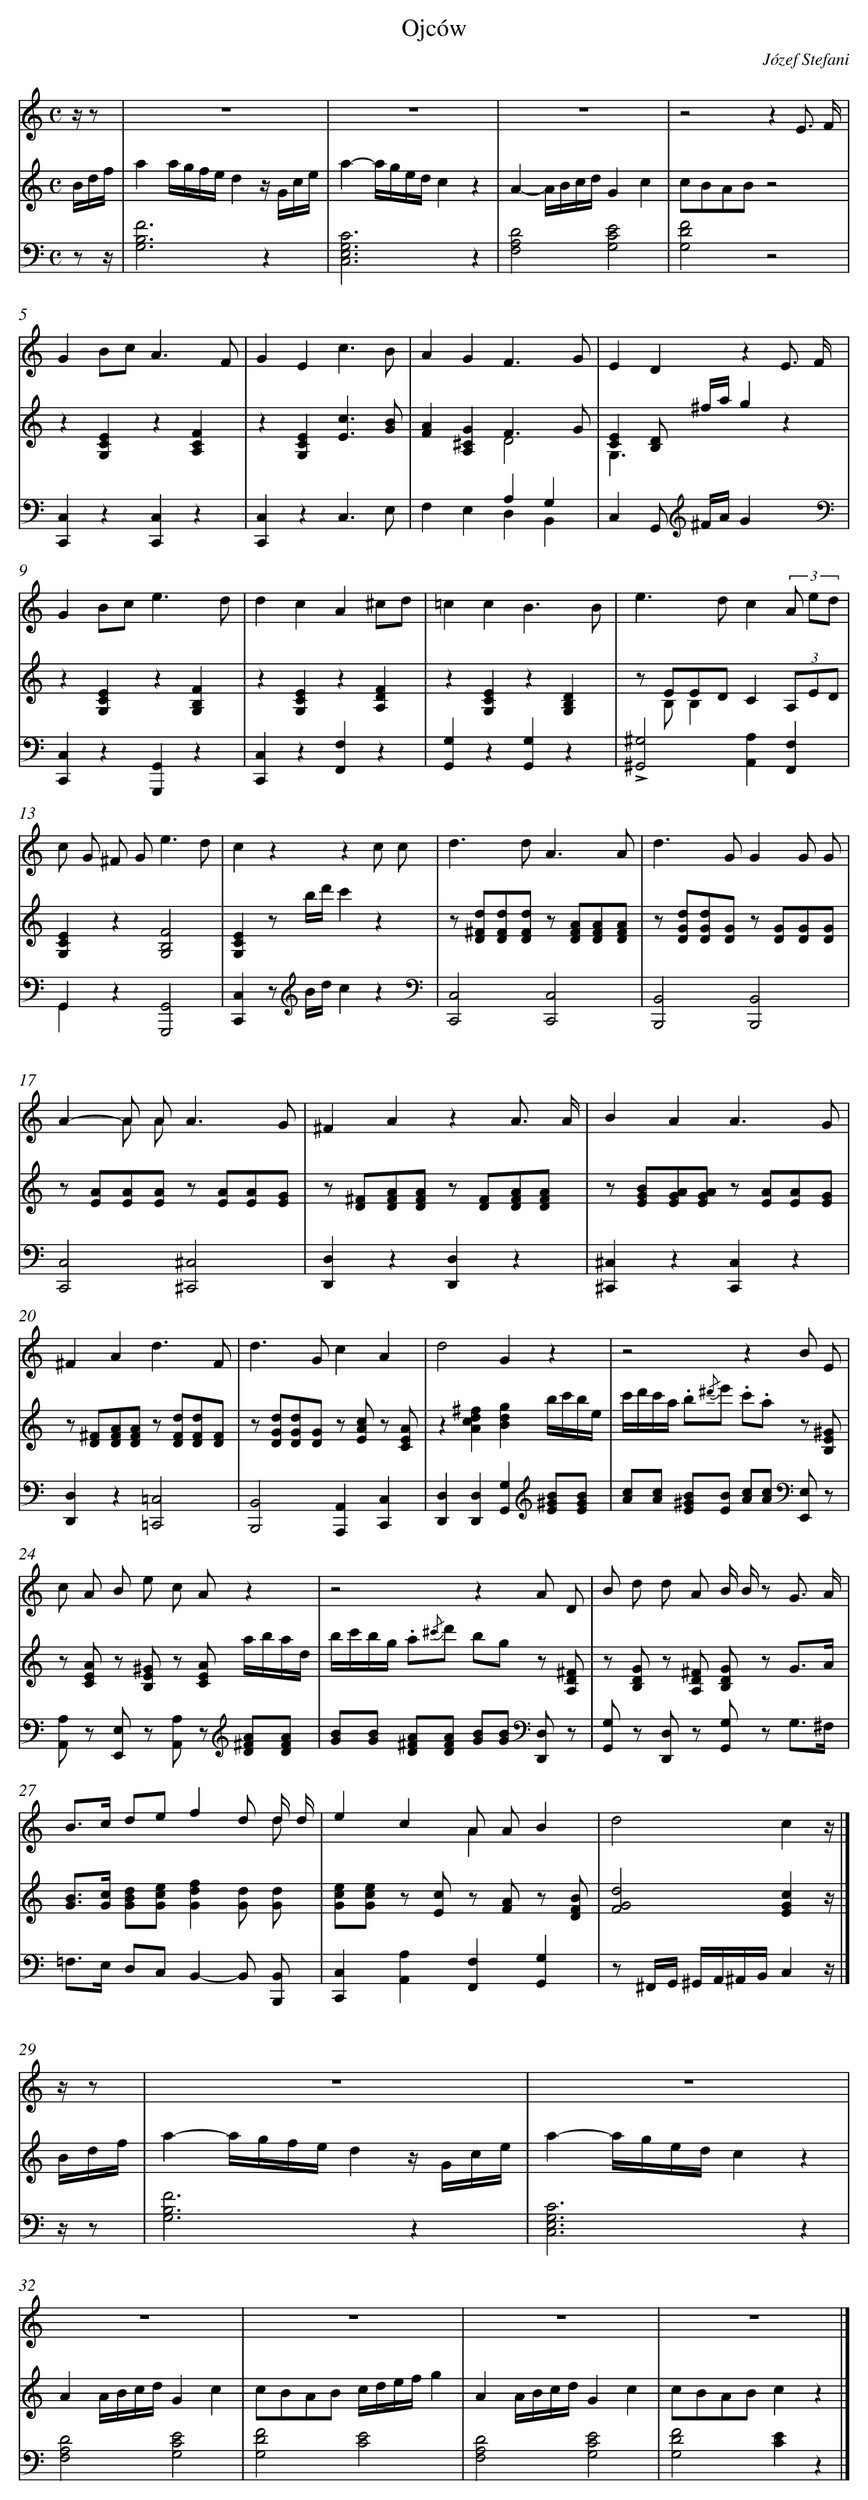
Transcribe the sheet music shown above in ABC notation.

X:1
T: Ojców
C: Józef Stefani
L: 1/8
M: C
V: 1 clef=treble
V: 2 clef=treble
V: 3 clef=bass
K: C
[V:1] z/ z [I:setbarnb 1]|
[V:2] B/d/f/ |
[V:3] z z/ |
[V:1] z8 |
[V:2] a2a/g/f/e/d2z/ G/c/e/ |
[V:3] [G,6B,6F6]z2 |
[V:1] z8 |
[V:2] a2-a/g/e/d/c2z2 |
[V:3] [C,6E,6G,6C6]z2 |
[V:1] z8 |
[V:2] A2-A/B/c/d/G2c2 |
[V:3] [F,4A,4D4][G,4C4E4] |
[V:1] z4z2E3/ F/ |
[V:2] cBABz4 |
[V:3] [G,4D4F4]z4 |
[V:1] G2Bc2<A2F |
[V:2] z2[G,2C2E2]z2[A,2C2F2] |
[V:3] [C,,2C,2]z2[C,,2C,2]z2 |
[V:1] G2E2c3B |
[V:2] z2[G,2C2E2][E3c3][GB] |
[V:3] [C,,2C,2]z2C,3E, |
[V:1] A2G2F3G |
[V:2] [F2A2][A,2^C2G2]F3G & x4D4 |
[V:3] x4A,2G,2 & F,2E,2D,2B,,2 |
[V:1] E2D2z2E3/ F/ |
[V:2] [C2E2][B,D] ^f/a/g2z2 & G,2>x2x4 |
[V:3] C,2G,,[K:clef=treble] ^F/A/G2x2[K:clef=bass] |
[V:1] G2Bc2<e2d |
[V:2] z2[G,2C2E2]z2[G,2B,2F2] |
[V:3] [C,,2C,2]z2[G,,,2G,,2]z2 |
[V:1] d2c2A2^cd |
[V:2] z2[G,2C2E2]z2[A,2D2F2] |
[V:3] [C,,2C,2]z2[F,,2F,2]z2 |
[V:1] =c2c2B3B |
[V:2] z2[G,2C2E2]z2[G,2B,2D2] |
[V:3] [G,,2G,2]z2[G,,2G,2]z2 |
[V:1] e2>d2c2(3A ed |
[V:2] z EEDC2(3A,ED & x B,B,2x2x2 |
[V:3] !accent![^G,,4^G,4][A,,2A,2][F,,2F,2] |
[V:1] c G ^F G2<e2d |
[V:2] [G,2C2E2]z2[G,4B,4F4] |
[V:3] G,,2z2[G,,,4G,,4] & G,,2x2x4 |
[V:1] c2z2z2c c |
[V:2] [G,2C2E2]z b/d'/c'2z2 |
[V:3] [C,,2C,2]z[K:clef=treble] B/d/c2z2[K:clef=bass] |
[V:1] d2>d2A3A |
[V:2] z [D^Fd][DFd][DFd] z [DFA][DFA][DFA] |
[V:3] [C,,4C,4][C,,4C,4] |
[V:1] d2>G2G2G G |
[V:2] z [DGd][DGd][DG] z [DG][DG][DG] |
[V:3] [B,,,4B,,4][B,,,4B,,4] |
[V:1] A2-A A2<A2G & x2A A2<x2x |
[V:2] z [EA][EA][EA] z [EA][EA][EG] |
[V:3] [C,,4C,4][^C,,4^C,4] |
[V:1] ^F2A2z2A3/ A/ |
[V:2] z [D^F][DFA][DFA] z [DF][DFA][DFA] |
[V:3] [D,,2D,2]z2[D,,2D,2]z2 |
[V:1] B2A2A3G |
[V:2] z [EGB][EGA][EGA] z [EA][EA][EG] |
[V:3] [^C,,2^C,2]z2[C,,2C,2]z2 |
[V:1] ^F2A2d3F |
[V:2] z [D^F][DFA][DFA] z [DFd][DFd][DF] |
[V:3] [D,,2D,2]z2[=C,,4=C,4] |
[V:1] d2>G2c2A2 |
[V:2] z [DGd][DGd][DG] z [EAc] z [CEA] |
[V:3] [B,,,4B,,4][A,,,2A,,2][C,,2C,2] |
[V:1] d4G2z2 |
[V:2] z2[A2c2d2^f2][B2d2g2]b/c'/b/e/ |
[V:3] [D,,2D,2][D,,2D,2][G,,2G,2][K:clef=treble][E^GB][EGB] |
[V:1] z4z2B E |
[V:2] c'/d'/c'/a/ .b{/^d'}e' .c'.a z [B,E^G] |
[V:3] [Ac][Ac] [E^GB][EB] [Ac][Ac][K:clef=bass] [E,,E,] z |
[V:1] c A B e c Az2 |
[V:2] z [CEA] z [B,E^G] z [CEA] a/b/a/d/ |
[V:3] [A,,A,] z [E,,E,] z [A,,A,] z[K:clef=treble] [D^FA][DFA] |
[V:1] z4z2A D |
[V:2] b/c'/b/g/ .a{/^c'}d' bg z [A,D^F] |
[V:3] [GB][GB] [D^FA][DFA] [GB][GB][K:clef=bass] [D,,D,] z |
[V:1] B d d A B/ B/ z G3/ A/ |
[V:2] z [B,DG] z [A,D^F] [B,DG] z G3/A/ |
[V:3] [G,,G,] z [D,,D,] z [G,,G,] z G,3/^F,/ |
[V:1] B>c def2d d/ d/ & x4x2x d |
[V:2] [GB]>[Gc] [GBd][Gce][G2d2f2][Gd] [Gd] |
[V:3] =F,>E, D,C,B,,2-B,, [B,,,B,,] |
[V:1] e2c2A AB2 & x4A2x2 |
[V:2] [Gce][Gce] z [Ec] z [FA] z [DFB] |
[V:3] [C,,2C,2][A,,2A,2][F,,2F,2][G,,2G,2] |
[V:1] d4c2z/ |]
[V:2] [F4G4d4][E2G2c2]z/ |]
[V:3] z ^F,,/G,,/ ^G,,/A,,/^A,,/B,,/C,2z/ |]
[V:1] z/ z [I:setbarnb 30]|
[V:2] B/d/f/ |
[V:3] z/ z |
[V:1] z8 |
[V:2] a2-a/g/f/e/d2z/ G/c/e/ |
[V:3] [G,6B,6F6]z2 |
[V:1] z8 |
[V:2] a2-a/g/e/d/c2z2 |
[V:3] [C,6E,6G,6C6]z2 |
[V:1] z8 |
[V:2] A2A/B/c/d/G2c2 |
[V:3] [F,4A,4D4][G,4C4E4] |
[V:1] z8 |
[V:2] cBAB c/d/e/f/g2 |
[V:3] [G,4D4F4][C4E4] |
[V:1] z8 |
[V:2] A2A/B/c/d/G2c2 |
[V:3] [F,4A,4D4][G,4C4E4] |
[V:1] z8 |]
[V:2] cBABc2z2 |]
[V:3] [G,4D4F4][C2E2]z2 |]
